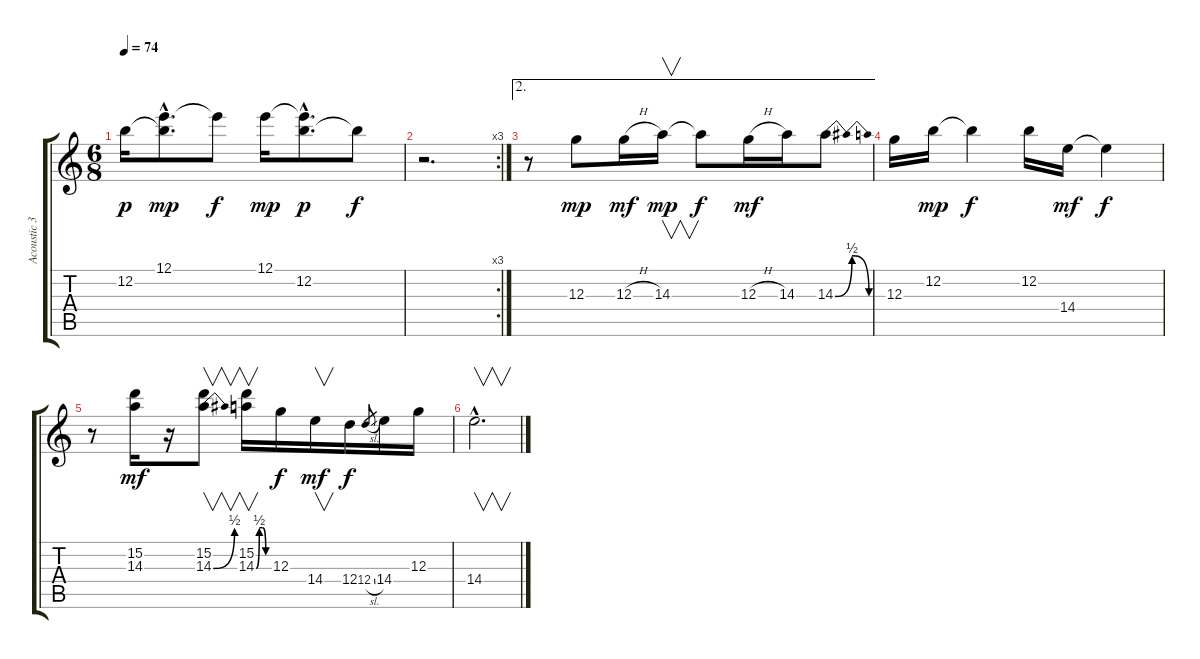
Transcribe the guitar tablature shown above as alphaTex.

\track ("Acoustic 3" "Acoustic 3") {instrument acousticguitarsteel}
\staff {score tabs}
\tuning (E4 B3 G3 D3 A2 E2) {hide}
\ts (6 8)
\tempo 74
\clef g2
\ks c
12.2.16{dy p} (12.1{hac} 12.2{hac t}).8{d dy mp} 12.1{t}.8{dy f} 12.1.16{dy mp} (12.1{hac t} 12.2{hac}).8{d dy p} 12.2{t}.8{dy f} |
\rc 3
r.2{d} |
\ae 2
r.8 12.3.8{dy mp} 12.3{h}.16{dy mf} 14.3.16{v dy mp} 14.3{t}.8{dy f} 12.3{h}.16{dy mf} 14.3.16 14.3{be (bendrelease 0 0 15 2 30 2 60 0)}.8 |
12.3.16 12.2.16{dy mp} 12.2{t}.4{dy f} 12.2.16 14.4.16{dy mf} 14.4{t}.4{dy f} |
r.8 (15.2 14.3).16{dy mf} r.16 (15.2 14.3{be (bend 0 0 60 2)}).8{v} (15.2 14.3{be (custom 0 0 15 2 30 2 45 0 60 0)}).16{v} 12.3.16{dy f} 14.4.16{v dy mf} 12.4.16{dy f} 12.4{sl}.8{gr} 14.4.16 12.3.16 |
14.4{hac}.2{v d}
